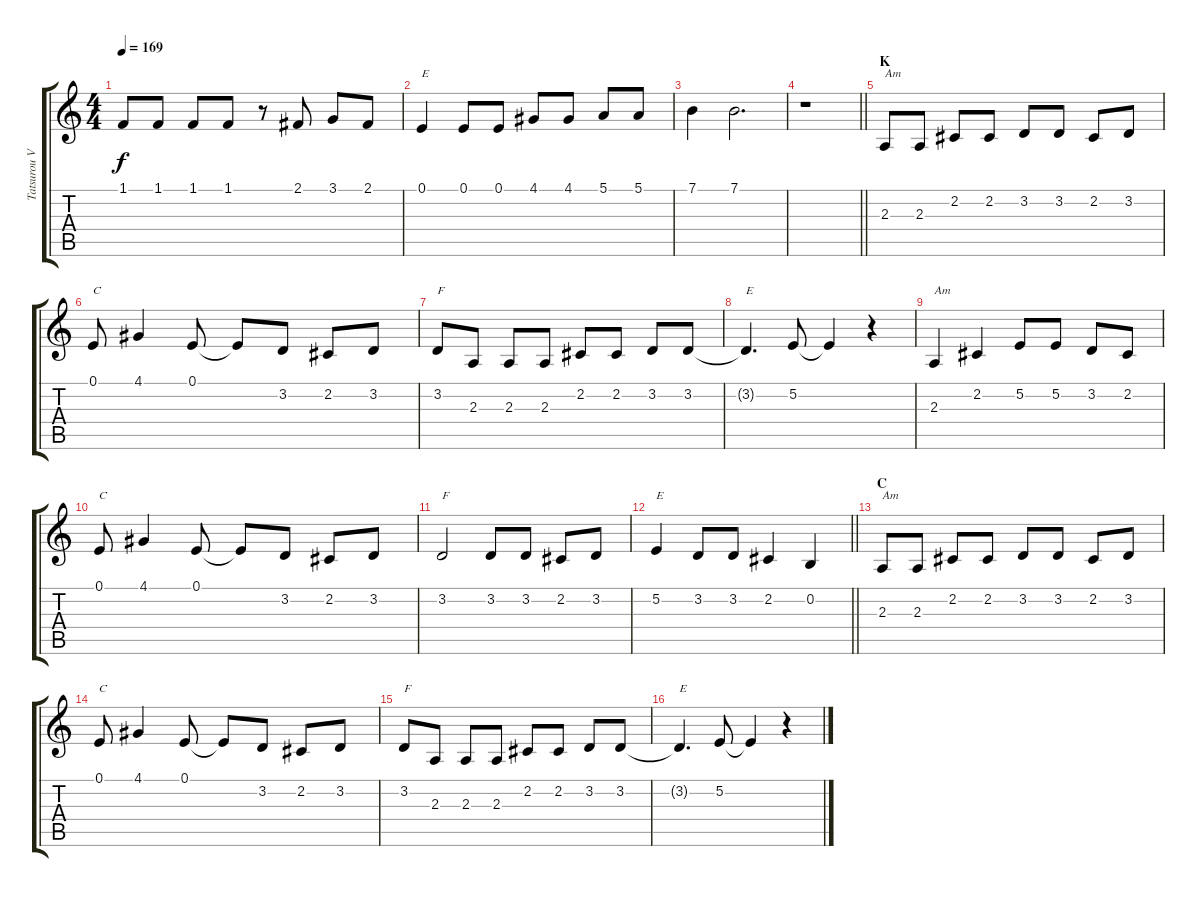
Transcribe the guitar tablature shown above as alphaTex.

\track ("Tatsurou Vocals" "Tatsurou V") {instrument tenorsax}
\staff {score tabs}
\tuning (E4 B3 G3 D3 A2 E2) {hide}
\ts (4 4)
\tempo 169
\clef g2
\ks c
1.1.8{dy f} 1.1.8 1.1.8 1.1.8 r.8 2.1.8 3.1.8 2.1.8 |
0.1.4{txt "E"} 0.1.8 0.1.8 4.1.8 4.1.8 5.1.8 5.1.8 |
7.1.4 7.1.2{d} |
\barLineRight lightlight
r.1 |
\section ("" "K")
2.3.8{txt "Am"} 2.3.8 2.2.8 2.2.8 3.2.8 3.2.8 2.2.8 3.2.8 |
0.1.8{txt "C"} 4.1.4 0.1.8 0.1{t}.8 3.2.8 2.2.8 3.2.8 |
3.2.8{txt "F"} 2.3.8 2.3.8 2.3.8 2.2.8 2.2.8 3.2.8 3.2.8 |
3.2{t}.4{d txt "E"} 5.2.8 5.2{t}.4 r.4 |
2.3.4{txt "Am"} 2.2.4 5.2.8 5.2.8 3.2.8 2.2.8 |
0.1.8{txt "C"} 4.1.4 0.1.8 0.1{t}.8 3.2.8 2.2.8 3.2.8 |
3.2.2{txt "F"} 3.2.8 3.2.8 2.2.8 3.2.8 |
\barLineRight lightlight
5.2.4{txt "E"} 3.2.8 3.2.8 2.2.4 0.2.4 |
\section ("" "C")
2.3.8{txt "Am"} 2.3.8 2.2.8 2.2.8 3.2.8 3.2.8 2.2.8 3.2.8 |
0.1.8{txt "C"} 4.1.4 0.1.8 0.1{t}.8 3.2.8 2.2.8 3.2.8 |
3.2.8{txt "F"} 2.3.8 2.3.8 2.3.8 2.2.8 2.2.8 3.2.8 3.2.8 |
3.2{t}.4{d txt "E"} 5.2.8 5.2{t}.4 r.4
